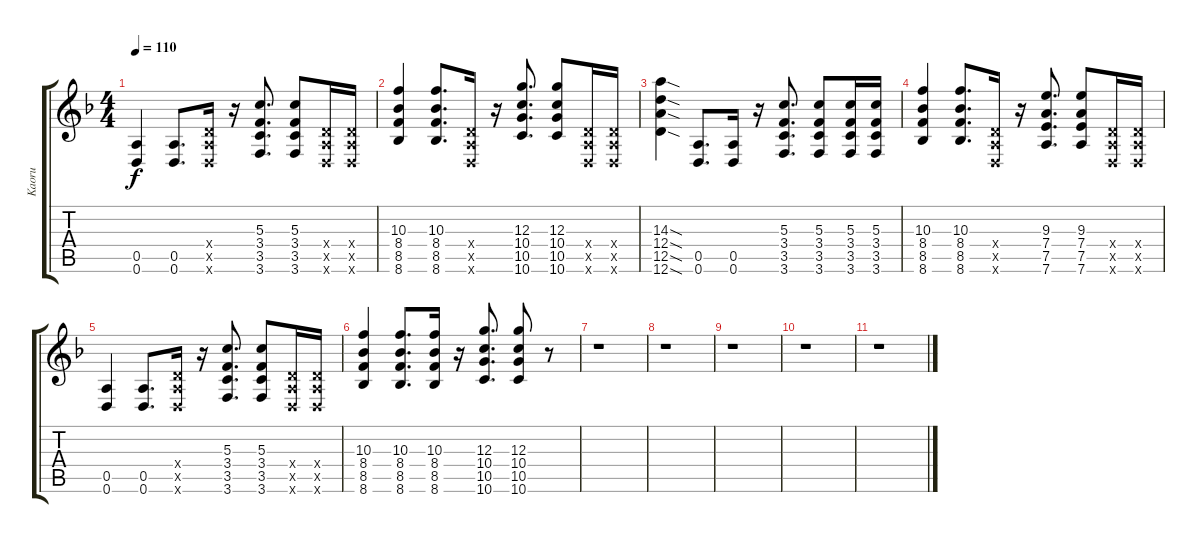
\track ("Kaoru" "Kaoru") {instrument overdrivenguitar}
\staff {score tabs}
\tuning (E4 B3 G3 D3 A2 D2) {hide}
\ts (4 4)
\tempo 110
\clef g2
\ks dminor
(0.5 0.6).4{dy f} (0.5 0.6).8{d} (0.4{x} 0.5{x} 0.6{x}).16 r.16 (5.3 3.4 3.5 3.6).8{d} (5.3 3.4 3.5 3.6).8 (0.4{x} 0.5{x} 0.6{x}).16 (0.4{x} 0.5{x} 0.6{x}).16 |
(10.3 8.4 8.5 8.6).4 (10.3 8.4 8.5 8.6).8{d} (0.4{x} 0.5{x} 0.6{x}).16 r.16 (12.3 10.4 10.5 10.6).8{d} (12.3 10.4 10.5 10.6).8 (0.4{x} 0.5{x} 0.6{x}).16 (0.4{x} 0.5{x} 0.6{x}).16 |
(14.3{sod} 12.4{sod} 12.5{sod} 12.6{sod}).4 (0.5 0.6).8{d} (0.5 0.6).16 r.16 (5.3 3.4 3.5 3.6).8{d} (5.3 3.4 3.5 3.6).8 (5.3 3.4 3.5 3.6).16 (5.3 3.4 3.5 3.6).16 |
(10.3 8.4 8.5 8.6).4 (10.3 8.4 8.5 8.6).8{d} (0.4{x} 0.5{x} 0.6{x}).16 r.16 (9.3 7.4 7.5 7.6).8{d} (9.3 7.4 7.5 7.6).8 (0.4{x} 0.5{x} 0.6{x}).16 (0.4{x} 0.5{x} 0.6{x}).16 |
(0.5 0.6).4 (0.5 0.6).8{d} (0.4{x} 0.5{x} 0.6{x}).16 r.16 (5.3 3.4 3.5 3.6).8{d} (5.3 3.4 3.5 3.6).8 (0.4{x} 0.5{x} 0.6{x}).16 (0.4{x} 0.5{x} 0.6{x}).16 |
(10.3 8.4 8.5 8.6).4 (10.3 8.4 8.5 8.6).8{d} (10.3 8.4 8.5 8.6).16 r.16 (12.3 10.4 10.5 10.6).8{d} (12.3 10.4 10.5 10.6).8 r.8 |
r.1 |
r.1 |
r.1 |
r.1 |
r.1
